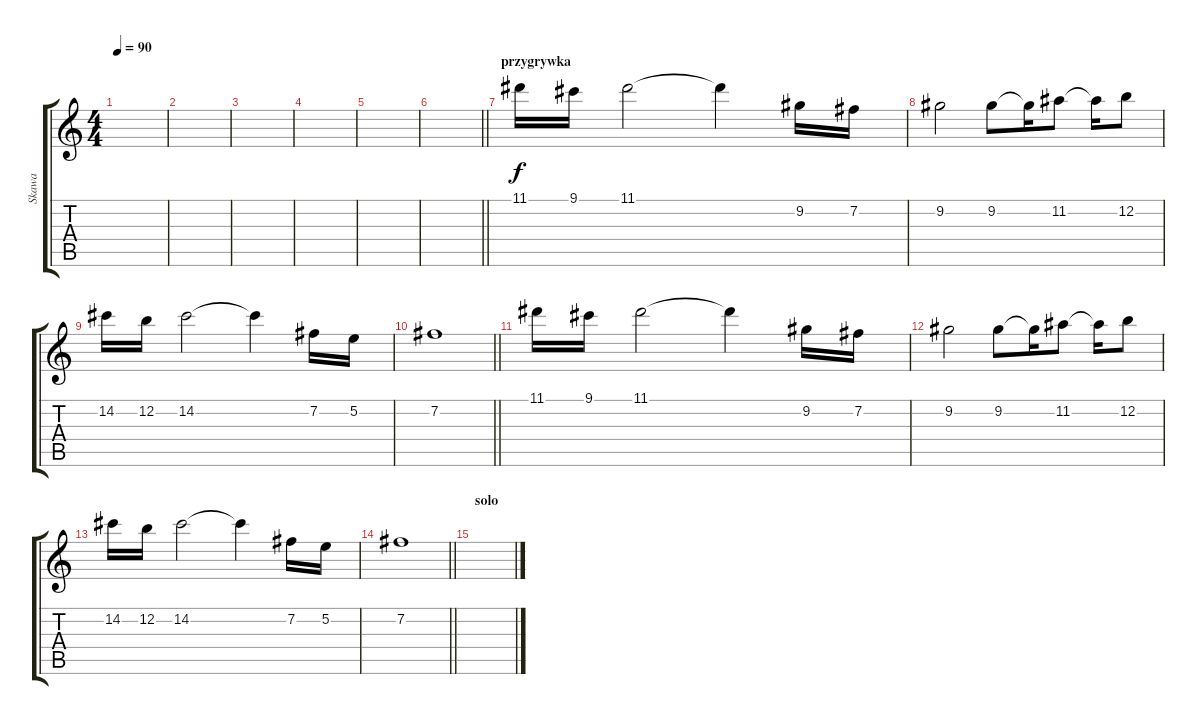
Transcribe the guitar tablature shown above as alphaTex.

\track ("Skawa" "Skawa") {instrument acousticguitarsteel}
\staff {score tabs}
\tuning (E4 B3 G3 D3 A2 E2) {hide}
\ts (4 4)
\tempo 90
\clef g2
\ks c
|
|
|
|
|
\barLineRight lightlight
|
\section ("" "przygrywka")
11.1.16 9.1.16 11.1.2 11.1{t}.4 9.2.16 7.2.16 |
9.2.2 9.2.8 9.2{t}.16 11.2.8 11.2{t}.16 12.2.8 |
14.2.16 12.2.16 14.2.2 14.2{t}.4 7.2.16 5.2.16 |
\barLineRight lightlight
7.2.1 |
11.1.16 9.1.16 11.1.2 11.1{t}.4 9.2.16 7.2.16 |
9.2.2 9.2.8 9.2{t}.16 11.2.8 11.2{t}.16 12.2.8 |
14.2.16 12.2.16 14.2.2 14.2{t}.4 7.2.16 5.2.16 |
\barLineRight lightlight
7.2.1 |
\section ("" "solo")
